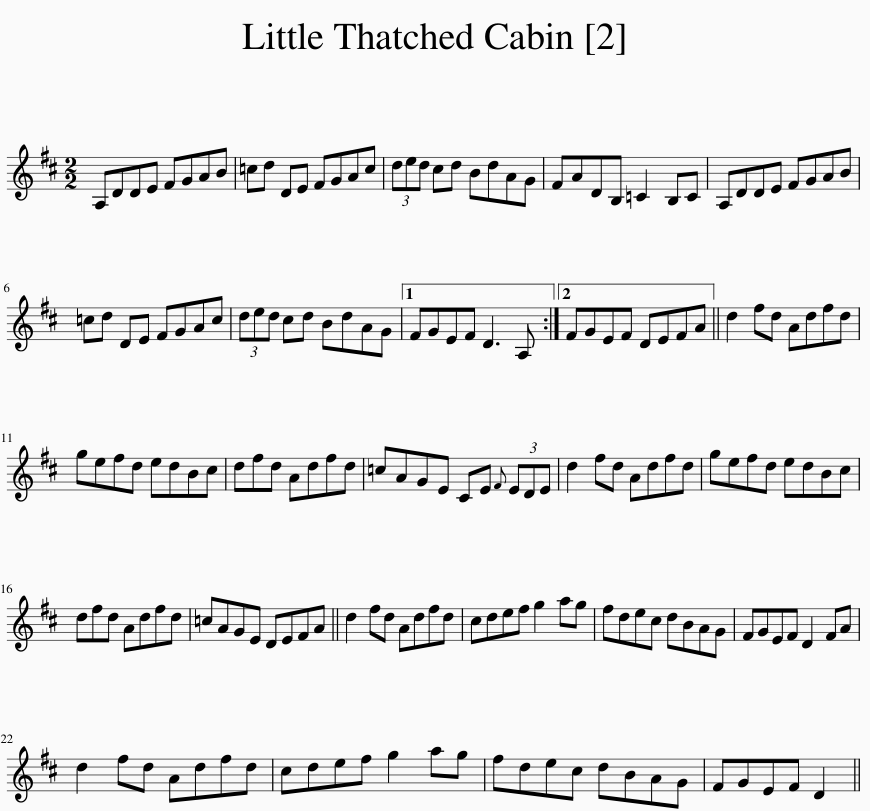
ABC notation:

X:1
L:1/8
M:2/2
I:linebreak $
K:D
V:1 treble
V:1
 A,DDE FGAB | =cd DE FGAc | (3ded cd BdAG | FADB, =C2 B,C | A,DDE FGAB |$ %5
 =cd DE FGAc | (3ded cd BdAG |1 FGEF D3 A, :|2 FGEF DEFA || d2 fd Adfd |$ %10
 gefd edBc | dfd Adfd | =cAGE CE{F} (3EDE | d2 fd Adfd | gefd edBc |$ %15
 dfd Adfd | =cAGE DEFA || d2 fd Adfd | cdef g2 ag | fdec dBAG | %20
 FGEF D2 FA |$ d2 fd Adfd | cdef g2 ag | fdec dBAG | FGEF D2 || %25
